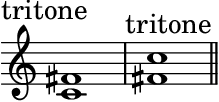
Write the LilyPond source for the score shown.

\version "2.24.4"
\language "english"
#(ly:set-option 'crop #t)
\include "include/alt.ly"
\score {
  \midi {
    \tempo 4=140
  }
  \layout {
    \context {
      \Score
      \omit BarNumber
    }
  }
  {
    \new Staff {
      \key c \major
      \override Timing.TimeSignature.stencil = ##f
      \clef treble
      {
        \sectionLabel "tritone"
        \skip \f % spacer to set voice volume
        < c' fs' >1 |
        \sectionLabel "tritone"
        < fs' c'' >
        \bar "||"
      }
    }
  }
}
